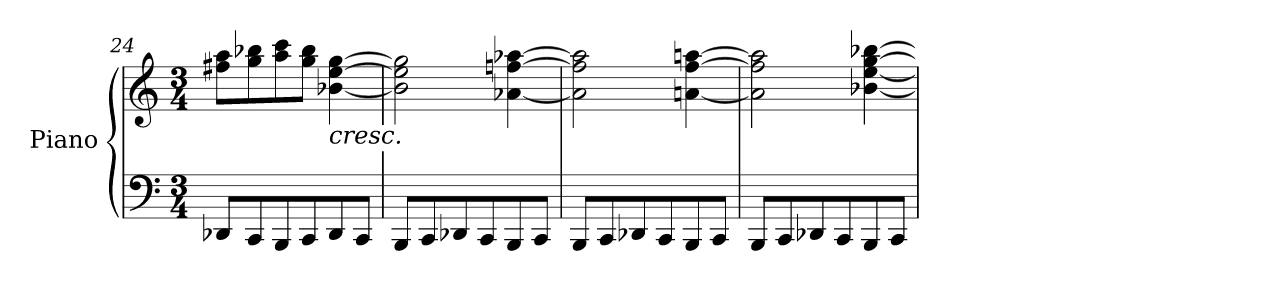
**kern	**kern
*part1	*part1
*staff2	*staff1
*I"Piano	*
*I'Pno.	*
*clefF4	*clefG2
*k[]	*k[]
*M3/4	*M3/4
=24	=24
8DD-X/L	8ff#X\ 8aa\L
8CC/	8gg\ 8bb-X\
8BBB/	8aa\ 8ccc\
8CC/	8gg\ 8bb-\J
!	!LO:TX:b:i:t=cresc.
8DD-/	[4b-X\ [4ee\ [4gg\
8CC/J	.
!!LO:LB:g=z
=25	=25
8BBB/L	2b-\] 2ee\] 2gg\]
8CC/	.
8DD-X/	.
8CC/	.
8BBB/	[4a-X\ [4ffn\ [4aa-X\
8CC/J	.
=26	=26
8BBB/L	2a-\] 2ff\] 2aa-\]
8CC/	.
8DD-X/	.
8CC/	.
8BBB/	[4an\ [4ff\ [4aan\
8CC/J	.
=27	=27
8BBB/L	2a\] 2ff\] 2aa\]
8CC/	.
8DD-X/	.
8CC/	.
8BBB/	[4b-X\ [4ee\ [4gg\ [4bb-X\
8CC/J	.
=	=
*-	*-
